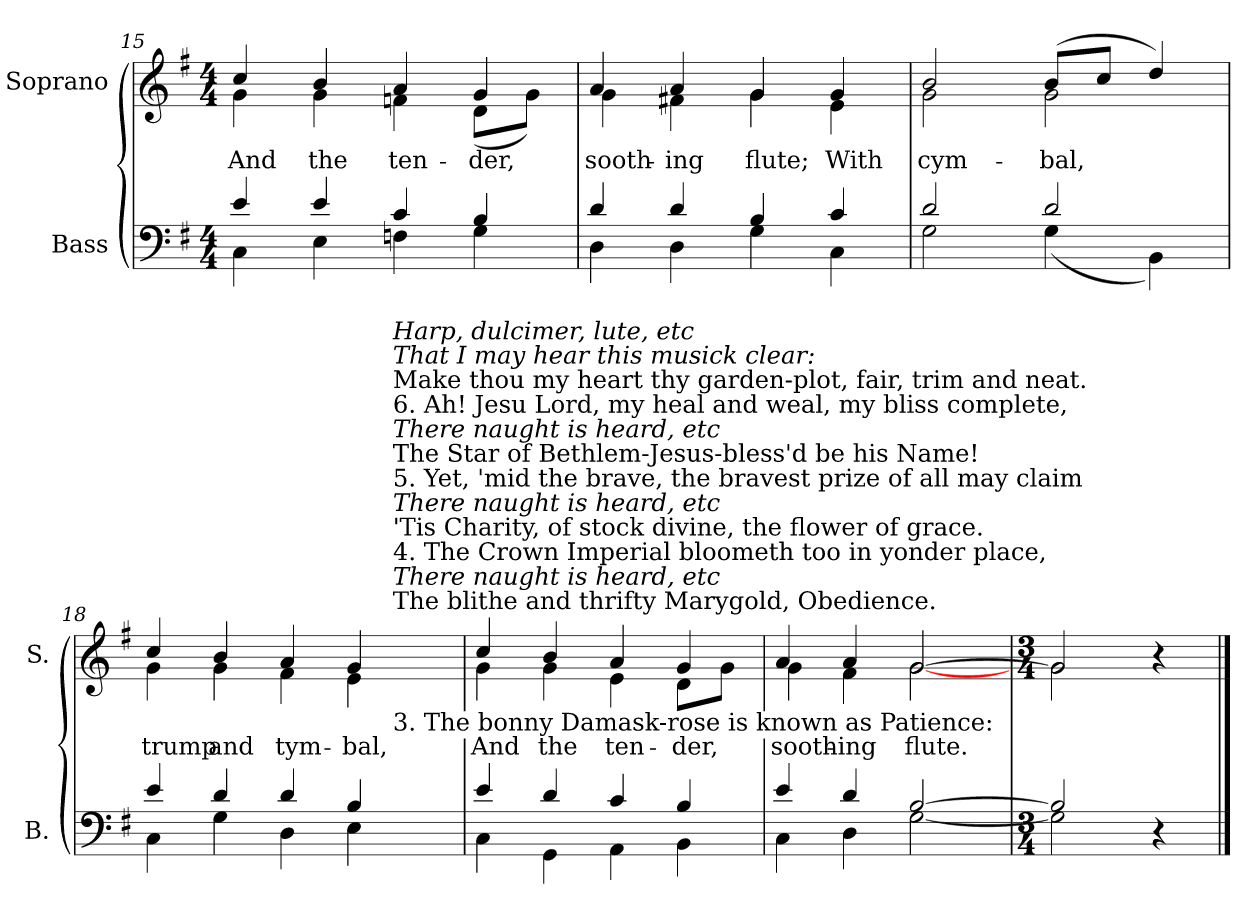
**kern	**kern	**text
*part2	*part1	*part1
*staff2	*staff1	*staff1
*I"Bass	*I"Soprano	*
*I'B.	*I'S.	*
*clefF4	*clefG2	*
*k[f#]	*k[f#]	*
*G:	*G:	*
*M4/4	*M4/4	*
=15	=15	=15
*^	*^	*
!	!	!	!	!LO:LY:b:color=#000000
4ei/	4Ci\	4cci/	4gi\	And
!	!	!	!	!LO:LY:b:color=#000000
4ei/	4Ei\	4bi/	4gi\	the
!	!	!	!	!LO:LY:b:color=#000000
4ci/	4Fni\	4ai/	4fni\	ten-
!	!	!	!	!LO:LY:b:color=#000000
4Bi/	4Gi\	4gi/	(8di\L	-der,
.	.	.	8gi\J)	.
=16	=16	=16	=16	=16
!	!	!	!	!LO:LY:b:color=#000000
4di/	4Di\	4ai/	4gi\	sooth-
!	!	!	!	!LO:LY:b:color=#000000
4di/	4Di\	4ai/	4f#Xi\	-ing
!	!	!	!	!LO:LY:b:color=#000000
4Bi/	4Gi\	4gi/	4gi\	flute;
!	!	!	!	!LO:LY:b:color=#000000
4ci/	4Ci\	4gi/	4ei\	With
=17	=17	=17	=17	=17
!	!	!	!	!LO:LY:b:color=#000000
2di/	2Gi\	2bi/	2gi\	cym-
!	!	!	!	!LO:LY:b:color=#000000
2di/	(4Gi\	(8bi/L	2gi\	-bal,
.	.	8cci/J	.	.
.	4BBi\)	4ddi/)	.	.
!!LO:LB:g=z
=18	=18	=18	=18	=18
!	!	!	!	!LO:LY:b:color=#000000
*	*	*	*^	*
4ei/	4Ci\	4cci/	4gi\	2ryy	trump
!	!	!	!	!	!LO:LY:b:color=#000000
4di/	4Gi\	4bi/	4gi\	.	and
!	!	!	!	!	!LO:LY:b:color=#000000
4di/	4Di\	4ai/	4f#i\	4ryy	tym-
!	!	!	!	!	!LO:LY:b:color=#000000
4Bi/	4Ei\	4gi/	4ei\	8ryy	-bal,
.	.	.	.	1024ryy	.
!	!	!	!	!LO:TX:b:t=3.  The bonny Damask-rose is known as Patience&colon;	!
!	!	!	!	!LO:TX:t=The blithe and thrifty Marygold, Obedience.	!
!	!	!	!	!LO:TX:i:t=There naught is heard, etc	!
!	!	!	!	!LO:TX:t=4.  The Crown Imperial bloometh too in yonder place,	!
!	!	!	!	!LO:TX:t='Tis Charity, of stock divine, the flower of grace.	!
!	!	!	!	!LO:TX:i:t=There naught is heard, etc	!
!	!	!	!	!LO:TX:t=5.  Yet, 'mid the brave, the bravest prize of all may claim	!
!	!	!	!	!LO:TX:t=The Star of Bethlem-Jesus-bless'd be his Name!	!
!	!	!	!	!LO:TX:i:t=There naught is heard, etc	!
!	!	!	!	!LO:TX:t=6.  Ah! Jesu Lord, my heal and weal, my bliss complete,	!
!	!	!	!	!LO:TX:t=Make thou my heart thy garden-plot, fair, trim and neat.	!
!	!	!	!	!LO:TX:i:t=That I may hear this musick clear&colon;	!
!	!	!	!	!LO:TX:i:t=Harp, dulcimer, lute, etc	!
.	.	.	.	16ryy	.
.	.	.	.	32ryy	.
.	.	.	.	64ryy	.
.	.	.	.	128...ryy	.
*	*	*	*v	*v	*
=19	=19	=19	=19	=19
*	*	*	*^	*
!	!	!	!	!	!LO:LY:b:color=#000000
*	*	*	*v	*v	*
4ei/	4Ci\	4cci/	4gi\	And
!	!	!	!	!LO:LY:b:color=#000000
4di/	4GGi\	4bi/	4gi\	the
!	!	!	!	!LO:LY:b:color=#000000
4ci/	4AAi\	4ai/	4ei\	ten-
!	!	!	!	!LO:LY:b:color=#000000
4Bi/	4BBi\	4gi/	8di\L	-der,
.	.	.	8gi\J	.
=20	=20	=20	=20	=20
!	!	!	!	!LO:LY:b:color=#000000
4ei/	4Ci\	4ai/	4gi\	sooth-
!	!	!	!	!LO:LY:b:color=#000000
4di/	4Di\	4ai/	4f#i\	-ing
!	!	!	!	!LO:LY:b:color=#000000
[2Bi/	[2Gi\	[2gi/	[2gi\	flute.
=21	=21	=21	=21	=21
*M3/4	*	*M3/4	*	*
2Bi/]	2Gi\]	2gi/]	2gi\	.
4r	4ryy	4r	4ryy	.
*v	*v	*	*	*
*	*v	*v	*
==	==	==
*-	*-	*-
